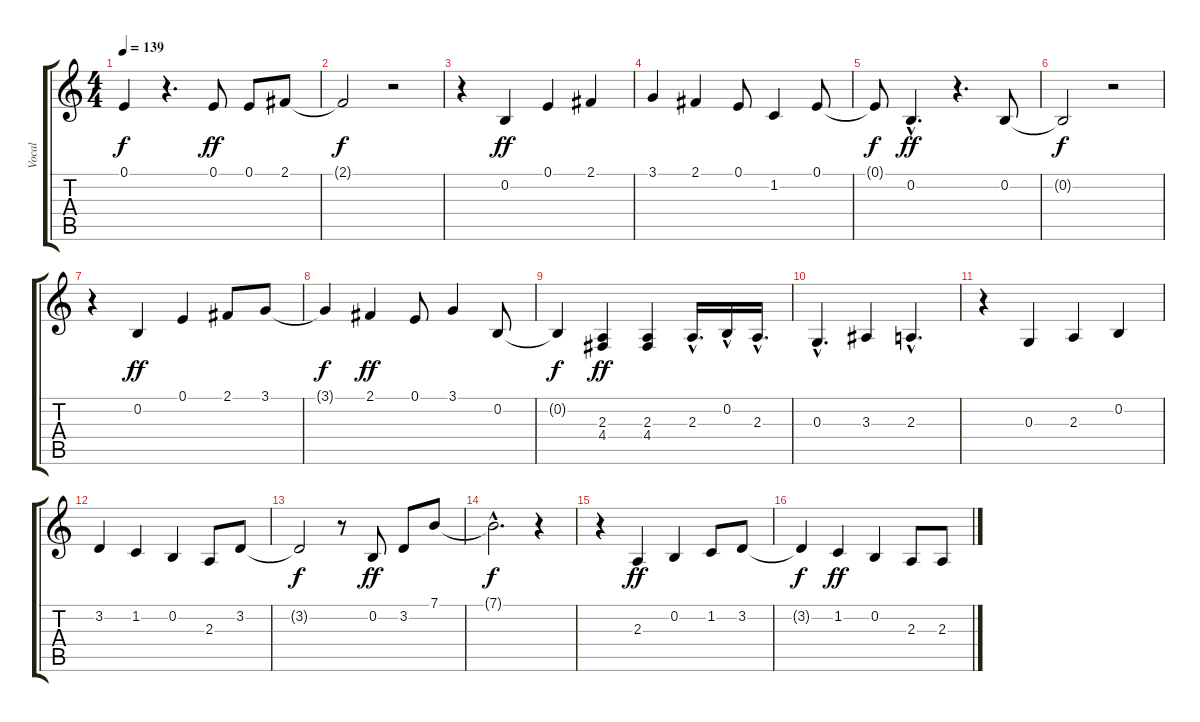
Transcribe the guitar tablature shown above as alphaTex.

\track ("Vocal" "Vocal") {instrument tenorsax}
\staff {score tabs}
\tuning (E4 B3 G3 D3 A2 E2) {hide}
\ts (4 4)
\tempo 139
\clef g2
\ks c
0.1{t}.4{dy f} r.4{d} 0.1.8{dy ff} 0.1.8 2.1.8 |
2.1{t}.2{dy f} r.2 |
r.4 0.2.4{dy ff} 0.1.4 2.1.4 |
3.1.4 2.1.4 0.1.8 1.2.4 0.1.8 |
0.1{t}.8{dy f} 0.2{hac}.4{d dy ff} r.4{d} 0.2.8 |
0.2{t}.2{dy f} r.2 |
r.4 0.2.4{dy ff} 0.1.4 2.1.8 3.1.8 |
3.1{t}.4{dy f} 2.1.4{dy ff} 0.1.8 3.1.4 0.2.8 |
0.2{t}.4{dy f} (2.3 4.4).4{dy ff} (2.3 4.4).4 2.3{hac}.16{d} 0.2{hac}.16 2.3{hac}.16{d} |
0.3{hac}.4{d} 3.3.4 2.3{hac}.4{d} |
r.4 0.3.4 2.3.4 0.2.4 |
3.2.4 1.2.4 0.2.4 2.3.8 3.2.8 |
3.2{t}.2{dy f} r.8 0.2.8{dy ff} 3.2.8 7.1.8 |
7.1{hac t}.2{d dy f} r.4 |
r.4 2.3.4{dy ff} 0.2.4 1.2.8 3.2.8 |
3.2{t}.4{dy f} 1.2.4{dy ff} 0.2.4 2.3.8 2.3.8
